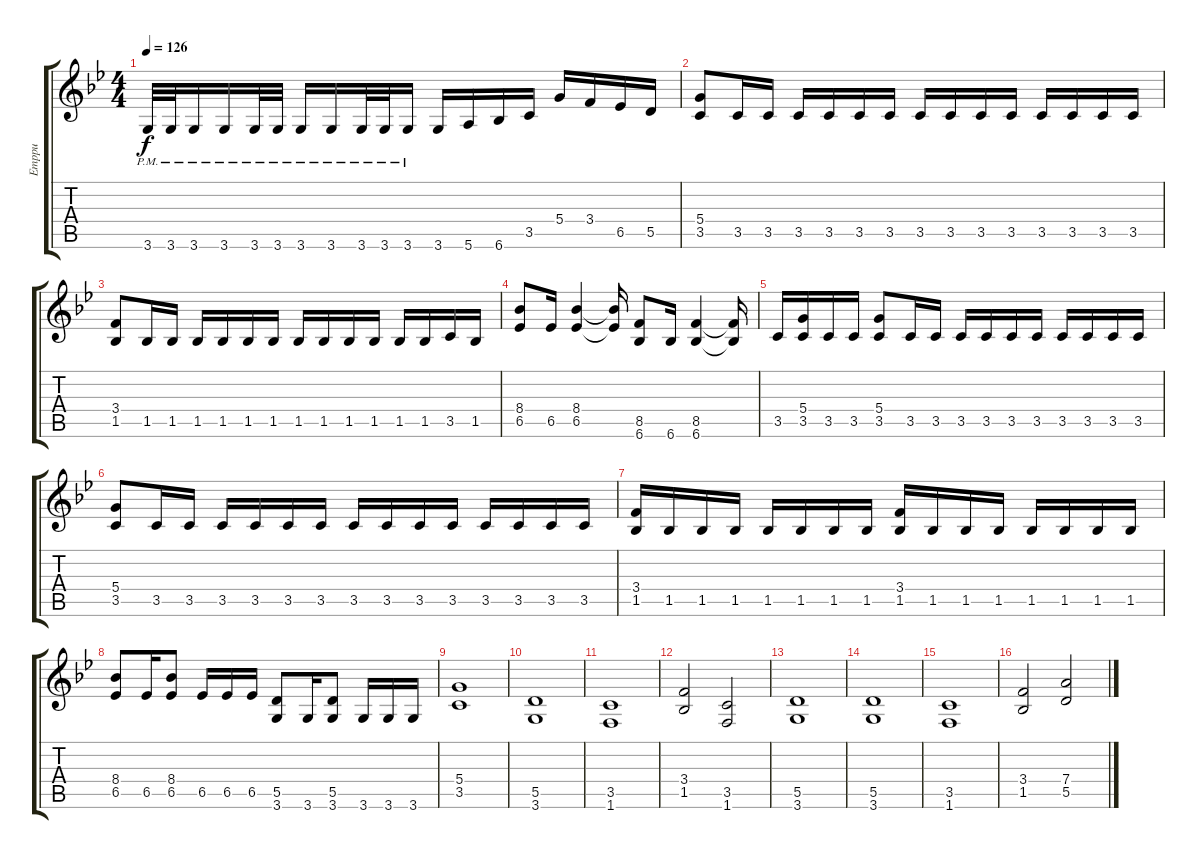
\track ("Emppu" "Emppu") {instrument distortionguitar}
\staff {score tabs}
\tuning (E4 B3 G3 D3 A2 E2) {hide}
\ts (4 4)
\tempo 126
\clef g2
\ks gminor
3.6{pm}.32{dy f} 3.6{pm}.32 3.6{pm}.16 3.6{pm}.16 3.6{pm}.32 3.6{pm}.32 3.6{pm}.16 3.6{pm}.16 3.6{pm}.32 3.6{pm}.32 3.6{pm}.16 3.6.16 5.6.16 6.6.16 3.5.16 5.4.16 3.4.16 6.5.16 5.5.16 |
(5.4 3.5).8 3.5.16 3.5.16 3.5.16 3.5.16 3.5.16 3.5.16 3.5.16 3.5.16 3.5.16 3.5.16 3.5.16 3.5.16 3.5.16 3.5.16 |
(3.4 1.5).8 1.5.16 1.5.16 1.5.16 1.5.16 1.5.16 1.5.16 1.5.16 1.5.16 1.5.16 1.5.16 1.5.16 1.5.16 3.5.16 1.5.16 |
(8.4 6.5).8 6.5.16 (8.4 6.5).4 (8.4{t} 6.5{t}).16 (8.5 6.6).8 6.6.16 (8.5 6.6).4 (8.5{t} 6.6{t}).16 |
3.5.16 (5.4 3.5).16 3.5.16 3.5.16 (5.4 3.5).8 3.5.16 3.5.16 3.5.16 3.5.16 3.5.16 3.5.16 3.5.16 3.5.16 3.5.16 3.5.16 |
(5.4 3.5).8 3.5.16 3.5.16 3.5.16 3.5.16 3.5.16 3.5.16 3.5.16 3.5.16 3.5.16 3.5.16 3.5.16 3.5.16 3.5.16 3.5.16 |
(3.4 1.5).16 1.5.16 1.5.16 1.5.16 1.5.16 1.5.16 1.5.16 1.5.16 (3.4 1.5).16 1.5.16 1.5.16 1.5.16 1.5.16 1.5.16 1.5.16 1.5.16 |
(8.4 6.5).8 6.5.16 (8.4 6.5).8 6.5.16 6.5.16 6.5.16 (5.5 3.6).8 3.6.16 (5.5 3.6).8 3.6.16 3.6.16 3.6.16 |
(5.4 3.5).1 |
(5.5 3.6).1 |
(3.5 1.6).1 |
(3.4 1.5).2 (3.5 1.6).2 |
(5.5 3.6).1 |
(5.5 3.6).1 |
(3.5 1.6).1 |
(3.4 1.5).2 (7.4 5.5).2
